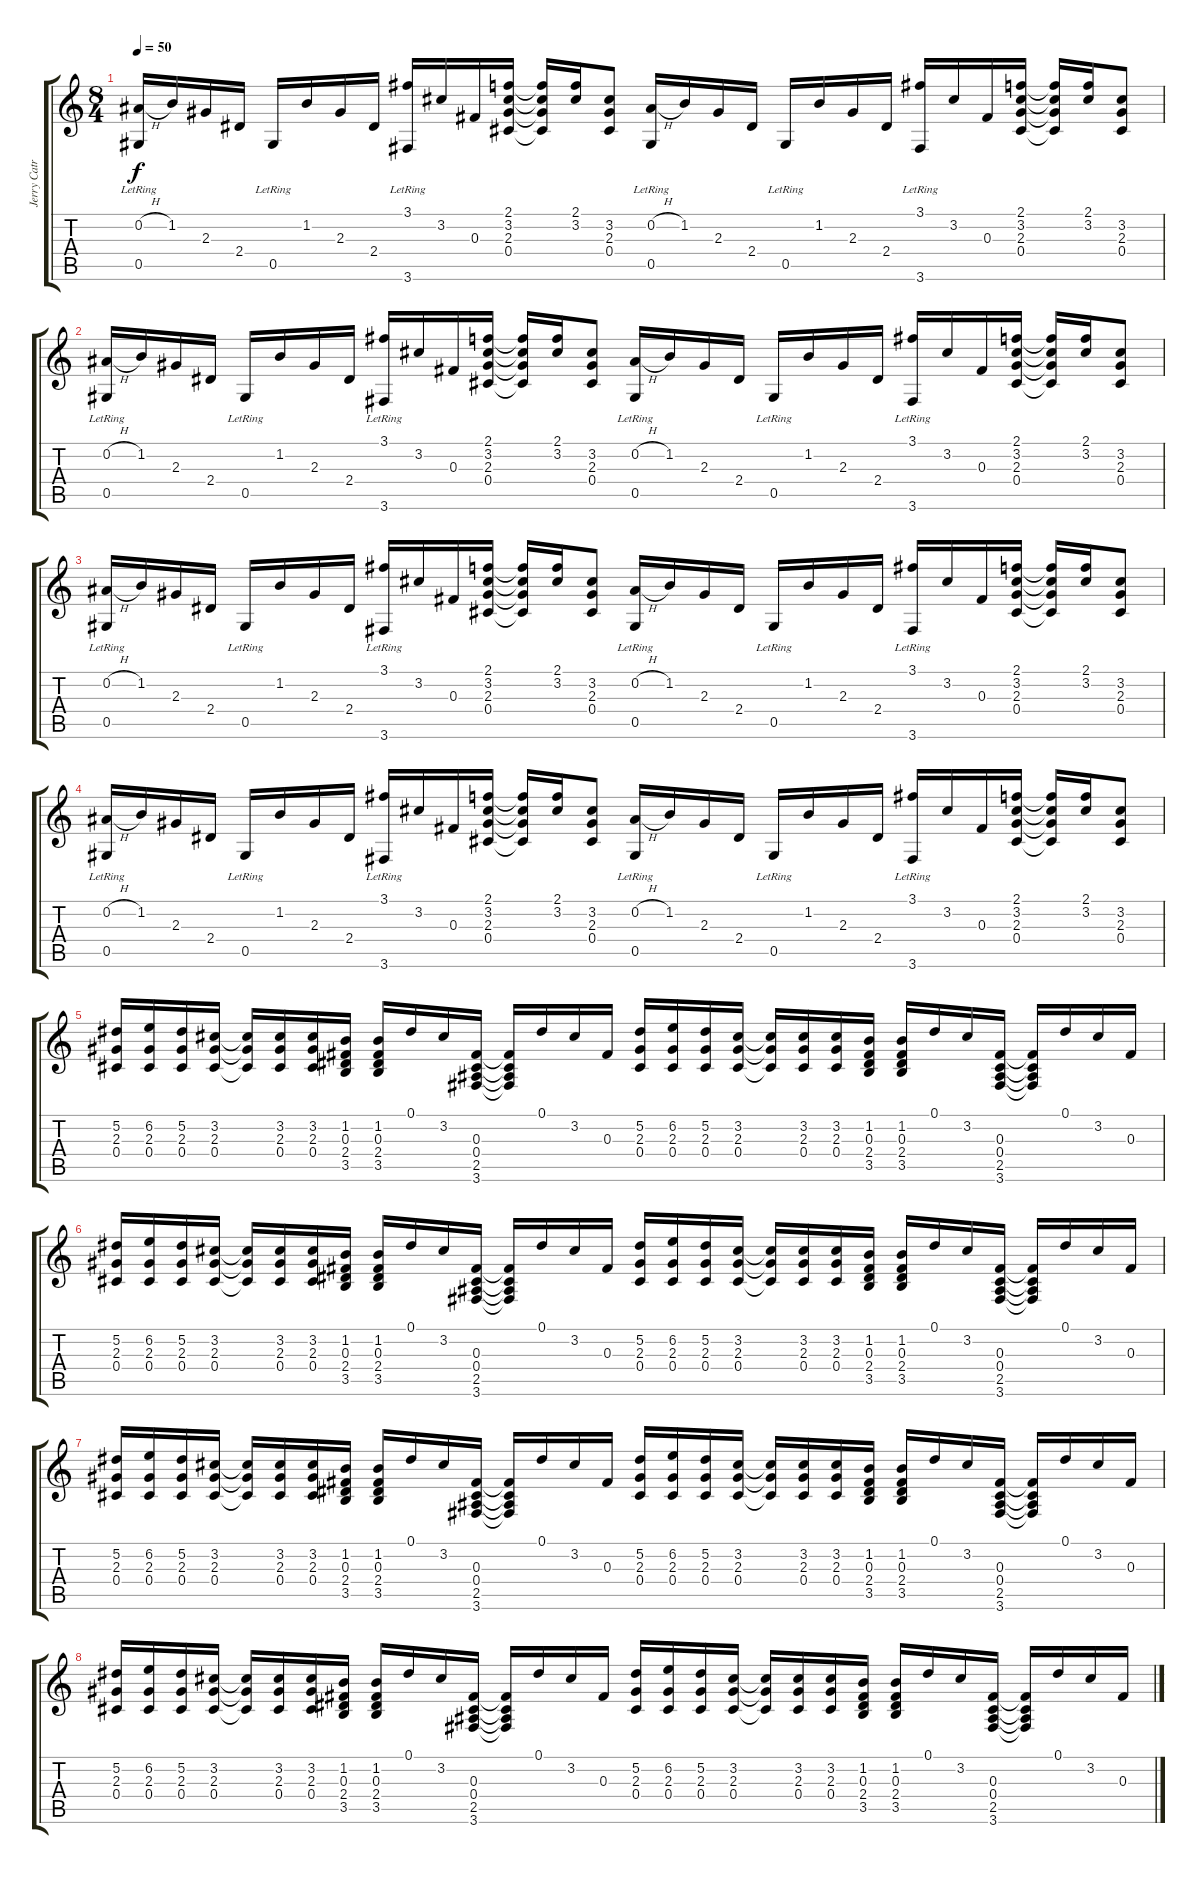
\track ("Jerry Catrell Dist." "Jerry Catr") {instrument distortionguitar}
\staff {score tabs}
\tuning (Eb4 Bb3 Gb3 Db3 Ab2 Eb2) {hide}
\ts (8 4)
\tempo 50
\clef g2
\ks c
(0.2{h} 0.5{lr}).16{dy f volume 5} 1.2.16 2.3.16 2.4.16 0.5{lr}.16 1.2.16 2.3.16 2.4.16 (3.1 3.6{lr}).16 3.2.16 0.3.16 (2.1 3.2 2.3 0.4).16 (2.1{t} 3.2{t} 2.3{t} 0.4{t}).16 (2.1 3.2).16 (3.2 2.3 0.4).8 (0.2{h} 0.5{lr}).16 1.2.16 2.3.16 2.4.16 0.5{lr}.16 1.2.16 2.3.16 2.4.16 (3.1 3.6{lr}).16 3.2.16 0.3.16 (2.1 3.2 2.3 0.4).16 (2.1{t} 3.2{t} 2.3{t} 0.4{t}).16 (2.1 3.2).16 (3.2 2.3 0.4).8 |
(0.2{h} 0.5{lr}).16{volume 5} 1.2.16 2.3.16 2.4.16 0.5{lr}.16 1.2.16 2.3.16 2.4.16 (3.1 3.6{lr}).16 3.2.16 0.3.16 (2.1 3.2 2.3 0.4).16 (2.1{t} 3.2{t} 2.3{t} 0.4{t}).16 (2.1 3.2).16 (3.2 2.3 0.4).8 (0.2{h} 0.5{lr}).16 1.2.16 2.3.16 2.4.16 0.5{lr}.16 1.2.16 2.3.16 2.4.16 (3.1 3.6{lr}).16 3.2.16 0.3.16 (2.1 3.2 2.3 0.4).16 (2.1{t} 3.2{t} 2.3{t} 0.4{t}).16 (2.1 3.2).16 (3.2 2.3 0.4).8 |
(0.2{h} 0.5{lr}).16{volume 5} 1.2.16 2.3.16 2.4.16 0.5{lr}.16 1.2.16 2.3.16 2.4.16 (3.1 3.6{lr}).16 3.2.16 0.3.16 (2.1 3.2 2.3 0.4).16 (2.1{t} 3.2{t} 2.3{t} 0.4{t}).16 (2.1 3.2).16 (3.2 2.3 0.4).8 (0.2{h} 0.5{lr}).16 1.2.16 2.3.16 2.4.16 0.5{lr}.16 1.2.16 2.3.16 2.4.16 (3.1 3.6{lr}).16 3.2.16 0.3.16 (2.1 3.2 2.3 0.4).16 (2.1{t} 3.2{t} 2.3{t} 0.4{t}).16 (2.1 3.2).16 (3.2 2.3 0.4).8 |
(0.2{h} 0.5{lr}).16{volume 4} 1.2.16 2.3.16 2.4.16 0.5{lr}.16 1.2.16 2.3.16 2.4.16 (3.1 3.6{lr}).16 3.2.16 0.3.16 (2.1 3.2 2.3 0.4).16 (2.1{t} 3.2{t} 2.3{t} 0.4{t}).16 (2.1 3.2).16 (3.2 2.3 0.4).8 (0.2{h} 0.5{lr}).16 1.2.16 2.3.16 2.4.16 0.5{lr}.16 1.2.16 2.3.16 2.4.16 (3.1 3.6{lr}).16 3.2.16 0.3.16 (2.1 3.2 2.3 0.4).16 (2.1{t} 3.2{t} 2.3{t} 0.4{t}).16 (2.1 3.2).16 (3.2 2.3 0.4).8 |
(5.2 2.3 0.4).16{volume 13} (6.2 2.3 0.4).16 (5.2 2.3 0.4).16 (3.2 2.3 0.4).16 (3.2{t} 2.3{t} 0.4{t}).16 (3.2 2.3 0.4).16 (3.2 2.3 0.4).16 (1.2 0.3 2.4 3.5).16 (1.2 0.3 2.4 3.5).16 0.1.16 3.2.16 (0.3 0.4 2.5 3.6).16 (0.3{t} 0.4{t} 2.5{t} 3.6{t}).16 0.1.16 3.2.16 0.3.16 (5.2 2.3 0.4).16 (6.2 2.3 0.4).16 (5.2 2.3 0.4).16 (3.2 2.3 0.4).16 (3.2{t} 2.3{t} 0.4{t}).16 (3.2 2.3 0.4).16 (3.2 2.3 0.4).16 (1.2 0.3 2.4 3.5).16 (1.2 0.3 2.4 3.5).16 0.1.16 3.2.16 (0.3 0.4 2.5 3.6).16 (0.3{t} 0.4{t} 2.5{t} 3.6{t}).16 0.1.16 3.2.16 0.3.16 |
(5.2 2.3 0.4).16{volume 13} (6.2 2.3 0.4).16 (5.2 2.3 0.4).16 (3.2 2.3 0.4).16 (3.2{t} 2.3{t} 0.4{t}).16 (3.2 2.3 0.4).16 (3.2 2.3 0.4).16 (1.2 0.3 2.4 3.5).16 (1.2 0.3 2.4 3.5).16 0.1.16 3.2.16 (0.3 0.4 2.5 3.6).16 (0.3{t} 0.4{t} 2.5{t} 3.6{t}).16 0.1.16 3.2.16 0.3.16 (5.2 2.3 0.4).16 (6.2 2.3 0.4).16 (5.2 2.3 0.4).16 (3.2 2.3 0.4).16 (3.2{t} 2.3{t} 0.4{t}).16 (3.2 2.3 0.4).16 (3.2 2.3 0.4).16 (1.2 0.3 2.4 3.5).16 (1.2 0.3 2.4 3.5).16 0.1.16 3.2.16 (0.3 0.4 2.5 3.6).16 (0.3{t} 0.4{t} 2.5{t} 3.6{t}).16 0.1.16 3.2.16 0.3.16 |
(5.2 2.3 0.4).16{volume 13} (6.2 2.3 0.4).16 (5.2 2.3 0.4).16 (3.2 2.3 0.4).16 (3.2{t} 2.3{t} 0.4{t}).16 (3.2 2.3 0.4).16 (3.2 2.3 0.4).16 (1.2 0.3 2.4 3.5).16 (1.2 0.3 2.4 3.5).16 0.1.16 3.2.16 (0.3 0.4 2.5 3.6).16 (0.3{t} 0.4{t} 2.5{t} 3.6{t}).16 0.1.16 3.2.16 0.3.16 (5.2 2.3 0.4).16 (6.2 2.3 0.4).16 (5.2 2.3 0.4).16 (3.2 2.3 0.4).16 (3.2{t} 2.3{t} 0.4{t}).16 (3.2 2.3 0.4).16 (3.2 2.3 0.4).16 (1.2 0.3 2.4 3.5).16 (1.2 0.3 2.4 3.5).16 0.1.16 3.2.16 (0.3 0.4 2.5 3.6).16 (0.3{t} 0.4{t} 2.5{t} 3.6{t}).16 0.1.16 3.2.16 0.3.16 |
(5.2 2.3 0.4).16 (6.2 2.3 0.4).16 (5.2 2.3 0.4).16 (3.2 2.3 0.4).16 (3.2{t} 2.3{t} 0.4{t}).16 (3.2 2.3 0.4).16 (3.2 2.3 0.4).16 (1.2 0.3 2.4 3.5).16 (1.2 0.3 2.4 3.5).16 0.1.16 3.2.16 (0.3 0.4 2.5 3.6).16 (0.3{t} 0.4{t} 2.5{t} 3.6{t}).16 0.1.16 3.2.16 0.3.16 (5.2 2.3 0.4).16 (6.2 2.3 0.4).16 (5.2 2.3 0.4).16 (3.2 2.3 0.4).16 (3.2{t} 2.3{t} 0.4{t}).16 (3.2 2.3 0.4).16 (3.2 2.3 0.4).16 (1.2 0.3 2.4 3.5).16 (1.2 0.3 2.4 3.5).16 0.1.16 3.2.16 (0.3 0.4 2.5 3.6).16 (0.3{t} 0.4{t} 2.5{t} 3.6{t}).16 0.1.16 3.2.16 0.3.16
